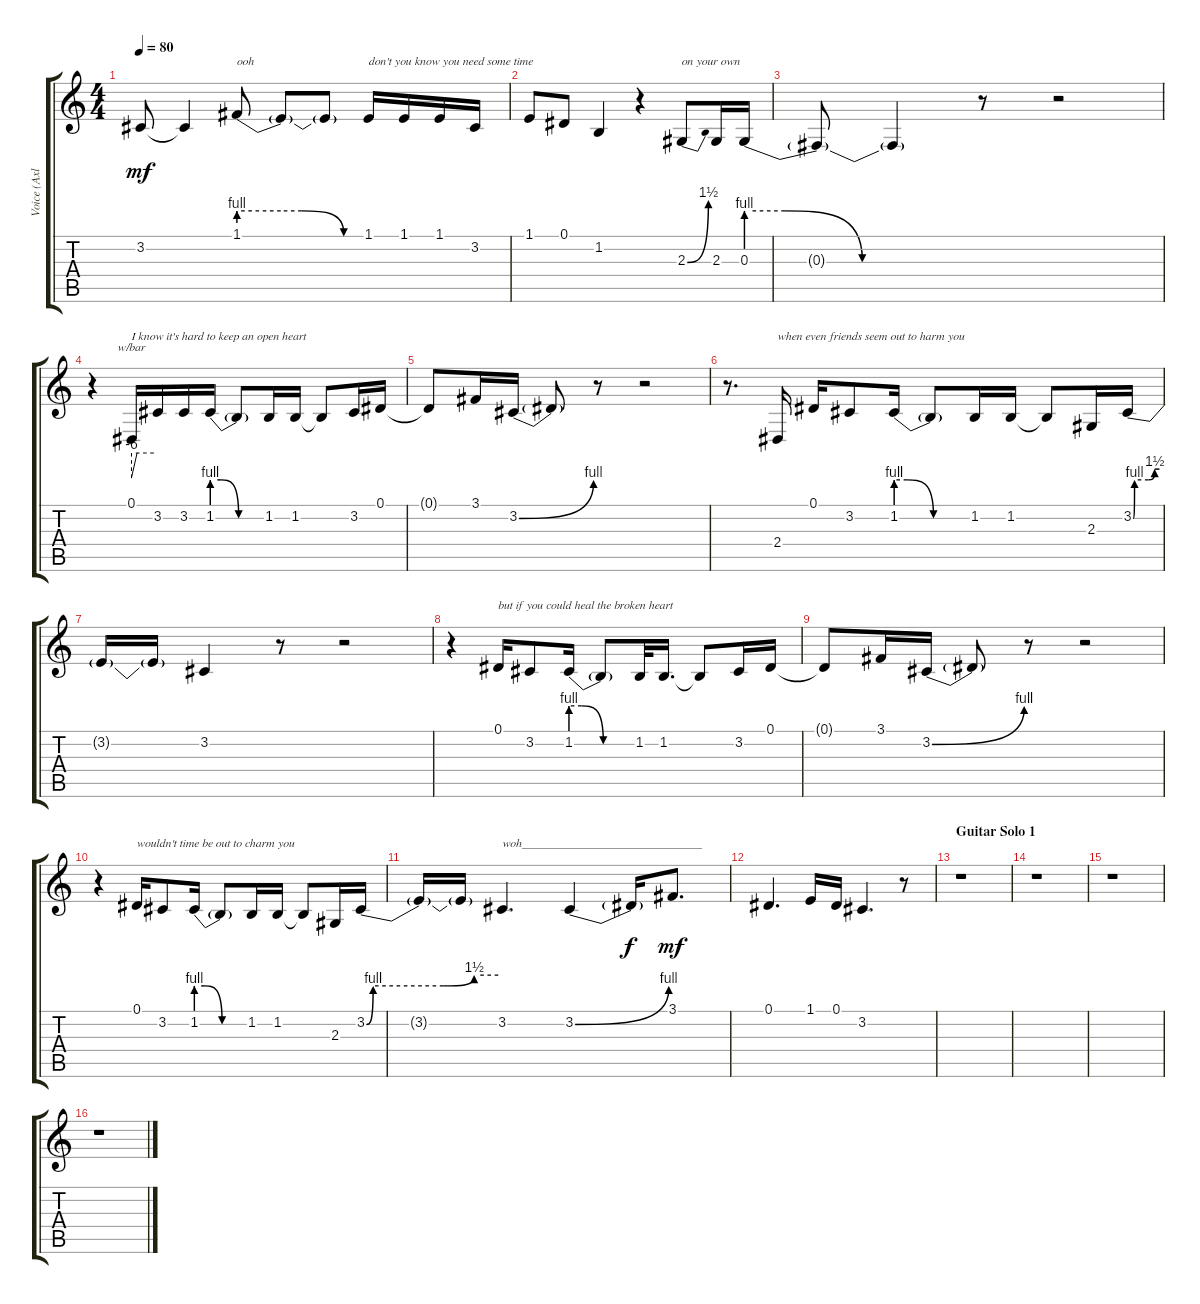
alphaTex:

\track ("Voice (Axl)" "Voice (Axl") {instrument lead2sawtooth}
\staff {score tabs}
\tuning (Eb4 Bb3 Gb3 Db3 Ab2 Eb2) {hide}
\ts (4 4)
\tempo 80
\clef g2
\ks c
3.2{t}.8{dy mf} 3.2{t}.4 1.1{be (custom 0 4 20 4 30 4 50 0 60 0)}.8{txt "ooh"} 1.1{t}.8 1.1{t}.8 1.1.16{txt "don't you know you need some time"} 1.1.16 1.1.16 3.2.16 |
1.1.8 0.1.8 1.2.4 r.4 2.3{be (bend 0 0 60 6)}.8{txt "on your own"} 2.3.16 0.3{be (custom 0 4 10 4 30 0 40 0 60 0)}.16 |
0.3{t}.8 0.3{t}.4 r.8 r.2 |
r.4 0.1.16{tbe (custom default 0 -24 15 0 60 0) txt "I know it's hard to keep an open heart"} 3.2.16 3.2.16 1.2{be (custom 0 4 10 4 30 0 40 0 60 0)}.16 1.2{t}.8 1.2.16 1.2.16 1.2{t}.8 3.2.16 0.1.16 |
0.1{t}.8 3.1.16 3.2{be (bend 0 0 60 4)}.16 3.2{t}.8 r.8 r.2 |
r.8{d} 2.4.16{txt "when even friends seem out to harm you"} 0.1.16 3.2.8 1.2{be (custom 0 4 9 4 30 0 40 0 60 0)}.16 1.2{t}.8 1.2.16 1.2.16 1.2{t}.8 2.3.16 3.2{be (custom 0 0 3 4 35 4 49 6 60 6)}.16 |
3.2{t}.16 3.2{t}.16 3.2.4 r.8 r.2 |
r.4 0.1.16{txt "but if you could heal the broken heart"} 3.2.8 1.2{be (custom 0 4 10 4 30 0 40 0 60 0)}.16 1.2{t}.8 1.2.32 1.2.16{d} 1.2{t}.8 3.2.16 0.1.16 |
0.1{t}.8 3.1.16 3.2{be (bend 0 0 60 4)}.16 3.2{t}.8 r.8 r.2 |
r.4 0.1.16{txt "wouldn't time be out to charm you"} 3.2.8 1.2{be (custom 0 4 10 4 30 0 40 0 60 0)}.16 1.2{t}.8 1.2.16 1.2.16 1.2{t}.8 2.3.16 3.2{be (custom 0 0 3 4 35 4 49 6 60 6)}.16 |
3.2{t}.16 3.2{t}.16 3.2.4{d txt "woh______________________________"} 3.2{be (bend 0 0 60 4)}.4 3.2{t}.16{dy f} 3.1.8{d dy mf} |
0.1.4{d} 1.1.16 0.1.16 3.2.4{d} r.8 |
\section ("" "Guitar Solo 1")
r.1 |
r.1 |
r.1 |
r.1
